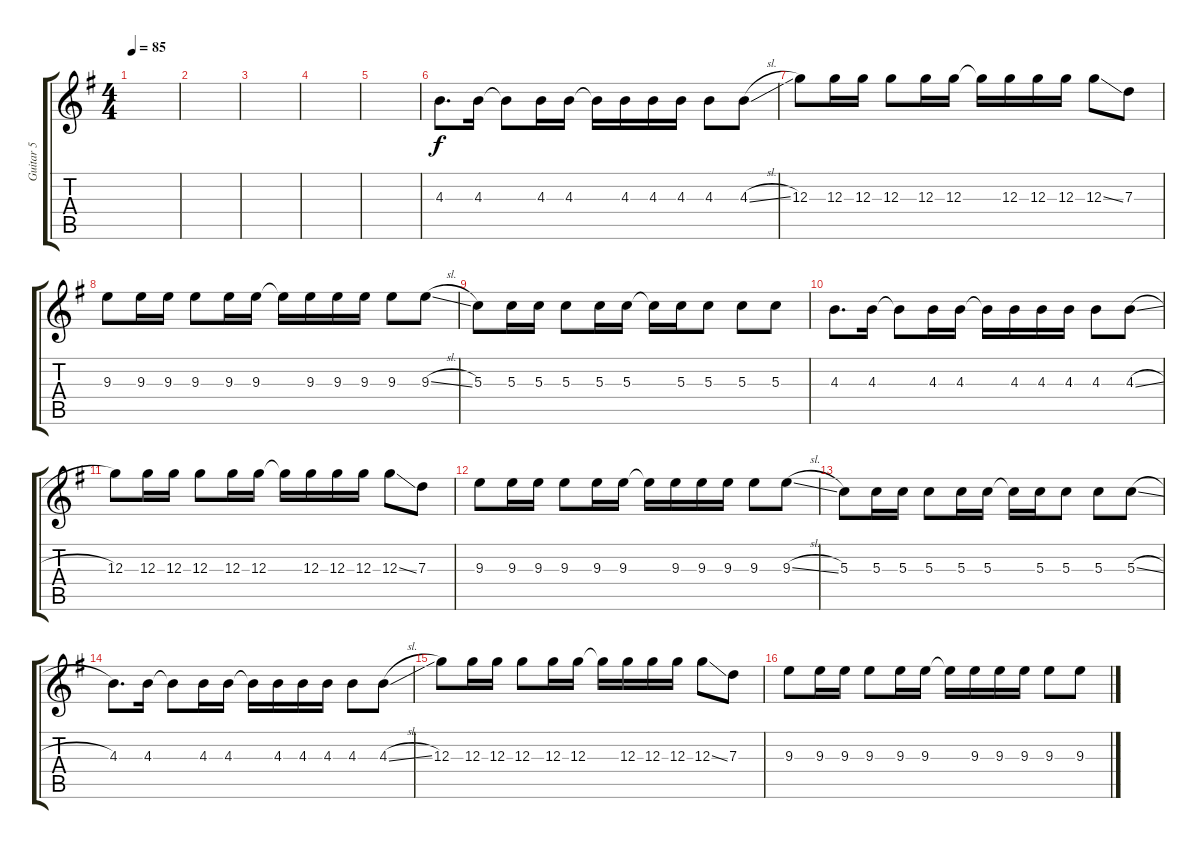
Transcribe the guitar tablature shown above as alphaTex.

\track ("Guitar 5" "Guitar 5") {instrument overdrivenguitar}
\staff {score tabs}
\tuning (E4 B3 G3 D3 A2 E2) {hide}
\ts (4 4)
\tempo 85
\clef g2
\ks g
|
|
|
|
|
4.3.8{d} 4.3.16 4.3{t}.8 4.3.16 4.3.16 4.3{t}.16 4.3.16 4.3.16 4.3.16 4.3.8 4.3{sl}.8 |
12.3.8 12.3.16 12.3.16 12.3.8 12.3.16 12.3.16 12.3{t}.16 12.3.16 12.3.16 12.3.16 12.3{ss}.8 7.3.8 |
9.3.8 9.3.16 9.3.16 9.3.8 9.3.16 9.3.16 9.3{t}.16 9.3.16 9.3.16 9.3.16 9.3.8 9.3{sl}.8 |
5.3.8 5.3.16 5.3.16 5.3.8 5.3.16 5.3.16 5.3{t}.16 5.3.16 5.3.8 5.3.8 5.3.8 |
4.3.8{d} 4.3.16 4.3{t}.8 4.3.16 4.3.16 4.3{t}.16 4.3.16 4.3.16 4.3.16 4.3.8 4.3{sl}.8 |
12.3.8 12.3.16 12.3.16 12.3.8 12.3.16 12.3.16 12.3{t}.16 12.3.16 12.3.16 12.3.16 12.3{ss}.8 7.3.8 |
9.3.8 9.3.16 9.3.16 9.3.8 9.3.16 9.3.16 9.3{t}.16 9.3.16 9.3.16 9.3.16 9.3.8 9.3{sl}.8 |
5.3.8 5.3.16 5.3.16 5.3.8 5.3.16 5.3.16 5.3{t}.16 5.3.16 5.3.8 5.3.8 5.3{sl}.8 |
4.3.8{d} 4.3.16 4.3{t}.8 4.3.16 4.3.16 4.3{t}.16 4.3.16 4.3.16 4.3.16 4.3.8 4.3{sl}.8 |
12.3.8 12.3.16 12.3.16 12.3.8 12.3.16 12.3.16 12.3{t}.16 12.3.16 12.3.16 12.3.16 12.3{ss}.8 7.3.8 |
9.3.8 9.3.16 9.3.16 9.3.8 9.3.16 9.3.16 9.3{t}.16 9.3.16 9.3.16 9.3.16 9.3.8 9.3{sl}.8
